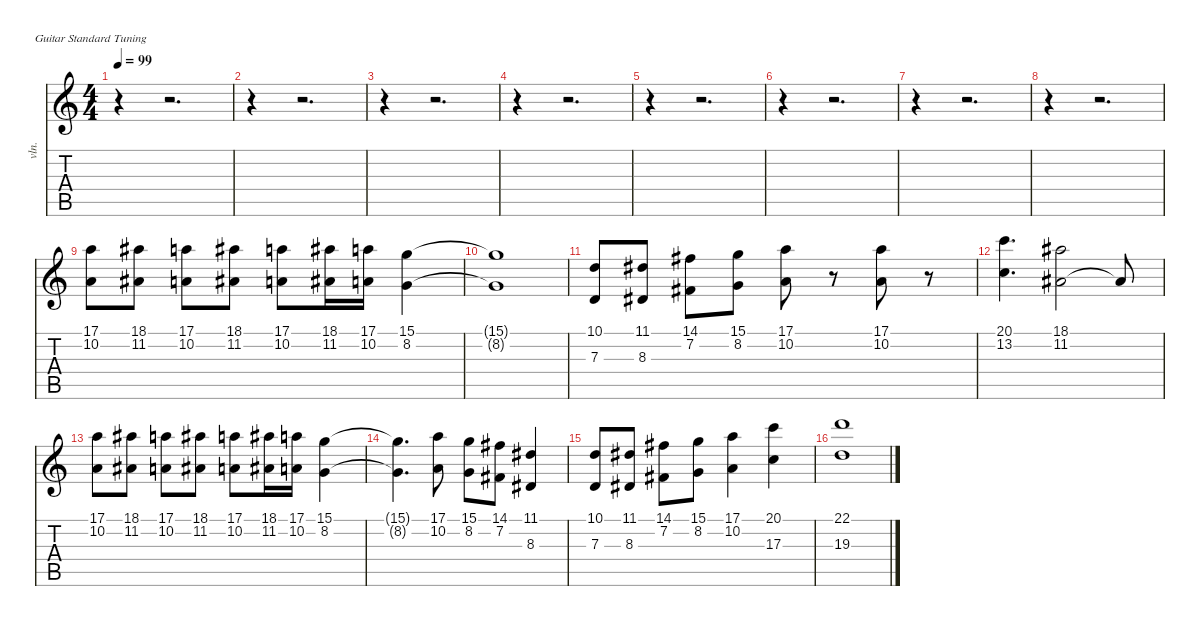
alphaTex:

\defaultSystemsLayout 4
\hideDynamics
\bracketExtendMode nobrackets
\otherSystemsTrackNameOrientation horizontal
\track ("strings" "vln.") {instrument stringensemble1}
\staff {score tabs}
\tuning (E4 B3 G3 D3 A2 E2)
\ts (4 4)
\tempo 99
\clef g2
\ks c
r.4{dy f} r.2{d} |
r.4 r.2{d} |
r.4 r.2{d} |
r.4 r.2{d} |
r.4 r.2{d} |
r.4 r.2{d} |
r.4 r.2{d} |
r.4 r.2{d} |
(17.1 10.2).8 (18.1{acc #} 11.2{acc #}).8 (17.1 10.2).8 (18.1{acc #} 11.2{acc #}).8 (17.1 10.2).8 (18.1{acc #} 11.2{acc #}).16 (17.1 10.2).16 (15.1 8.2).4 |
(15.1{t} 8.2{t}).1 |
(10.1 7.3).8 (11.1{acc #} 8.3{acc #}).8 (14.1{acc #} 7.2{acc #}).8 (15.1 8.2).8 (17.1 10.2).8 r.8 (17.1 10.2).8 r.8 |
(20.1 13.2).4{d} (18.1{acc #} 11.2{acc #}).2 11.2{t acc #}.8 |
(17.1 10.2).8 (18.1{acc #} 11.2{acc #}).8 (17.1 10.2).8 (18.1{acc #} 11.2{acc #}).8 (17.1 10.2).8 (18.1{acc #} 11.2{acc #}).16 (17.1 10.2).16 (15.1 8.2).4 |
(15.1{t} 8.2{t}).4{d} (17.1 10.2).8 (15.1 8.2).8 (14.1{acc #} 7.2{acc #}).8 (11.1{acc #} 8.3{acc #}).4 |
(10.1 7.3).8 (11.1{acc #} 8.3{acc #}).8 (14.1{acc #} 7.2{acc #}).8 (15.1 8.2).8 (17.1 10.2).4 (20.1 17.3).4 |
(22.1 19.3).1
